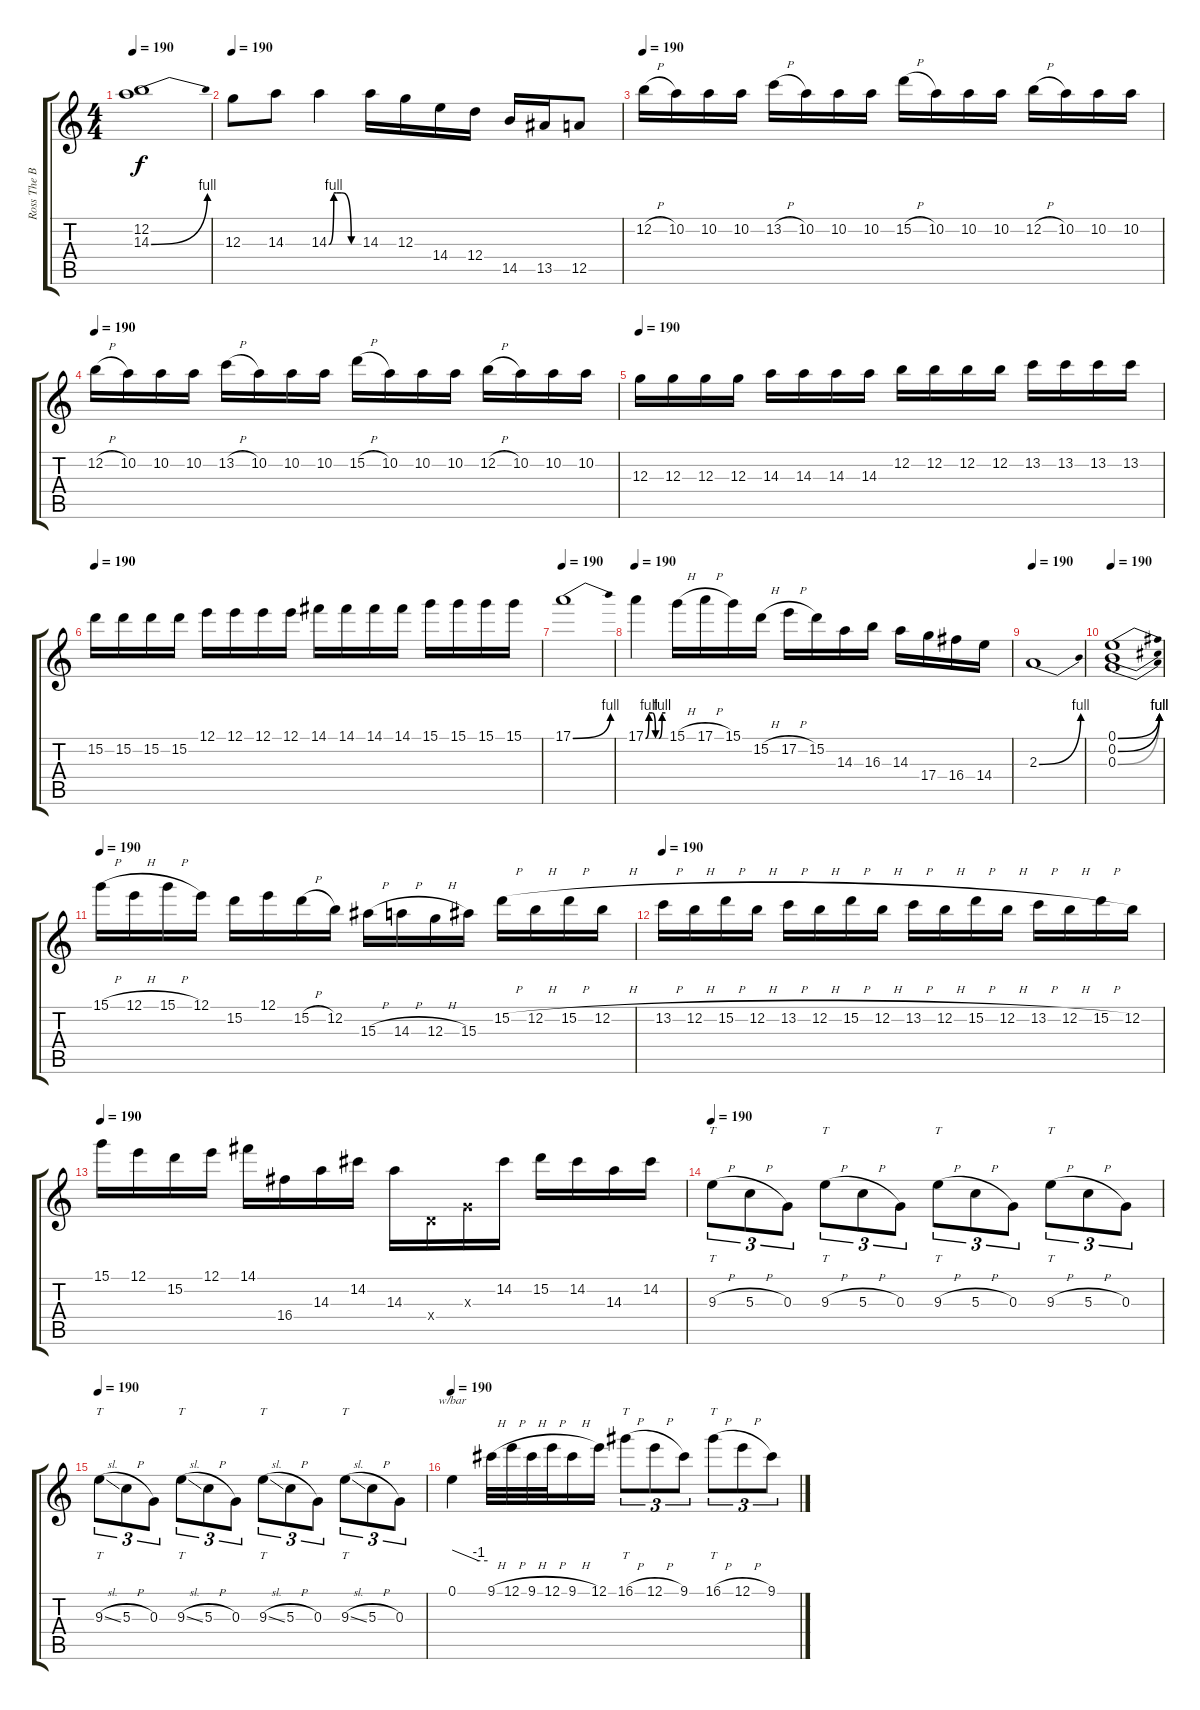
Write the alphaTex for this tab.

\track ("Ross The Boss Rhythm" "Ross The B") {instrument distortionguitar}
\staff {score tabs}
\tuning (E4 B3 G3 D3 A2 E2) {hide}
\ts (4 4)
\tempo 190
\clef g2
\ks c
(12.2 14.3{be (bend 0 0 60 4)}).1{dy f} |
\tempo 190
12.3.8 14.3.8 14.3{be (custom 0 0 10 4 15 4 26 4 45 0 60 0)}.4 14.3.16 12.3.16 14.4.16 12.4.16 14.5.16 13.5.16 12.5.8 |
\tempo 190
12.2{h}.16 10.2.16 10.2.16 10.2.16 13.2{h}.16 10.2.16 10.2.16 10.2.16 15.2{h}.16 10.2.16 10.2.16 10.2.16 12.2{h}.16 10.2.16 10.2.16 10.2.16 |
\tempo 190
12.2{h}.16 10.2.16 10.2.16 10.2.16 13.2{h}.16 10.2.16 10.2.16 10.2.16 15.2{h}.16 10.2.16 10.2.16 10.2.16 12.2{h}.16 10.2.16 10.2.16 10.2.16 |
\tempo 190
12.3.16 12.3.16 12.3.16 12.3.16 14.3.16 14.3.16 14.3.16 14.3.16 12.2.16 12.2.16 12.2.16 12.2.16 13.2.16 13.2.16 13.2.16 13.2.16 |
\tempo 190
15.2.16 15.2.16 15.2.16 15.2.16 12.1.16 12.1.16 12.1.16 12.1.16 14.1.16 14.1.16 14.1.16 14.1.16 15.1.16 15.1.16 15.1.16 15.1.16 |
\tempo 190
17.1{be (bend 0 0 60 4)}.1 |
\tempo 190
17.1{be (custom 0 0 10 4 20 4 30 0 40 0 50 4 60 4)}.4 15.1{h}.16 17.1{h}.16 15.1.16 15.2{h}.16 17.2{h}.16 15.2.16 14.3.16 16.3.16 14.3.16 17.4.16 16.4.16 14.4.16 |
\tempo 190
2.3{be (bend 0 0 60 4)}.1 |
\tempo 190
(0.1{be (bend 0 0 60 4)} 0.2{be (bend 0 0 60 4)} 0.3{be (bend 0 0 60 4)}).1 |
\tempo 190
15.1{h}.16 12.1{h}.16 15.1{h}.16 12.1.16 15.2.16 12.1.16 15.2{h}.16 12.2.16 15.3{h}.16 14.3{h}.16 12.3{h}.16 15.3.16 15.2{h}.16 12.2{h}.16 15.2{h}.16 12.2{h}.16 |
\tempo 190
13.2{h}.16 12.2{h}.16 15.2{h}.16 12.2{h}.16 13.2{h}.16 12.2{h}.16 15.2{h}.16 12.2{h}.16 13.2{h}.16 12.2{h}.16 15.2{h}.16 12.2{h}.16 13.2{h}.16 12.2{h}.16 15.2{h}.16 12.2.16 |
\tempo 190
15.1.16 12.1.16 15.2.16 12.1.16 14.1.16 16.4.16 14.3.16 14.2.16 14.3.16 0.4{x}.16 0.3{x}.16 14.2.16 15.2.16 14.2.16 14.3.16 14.2.16 |
\tempo 190
9.3{h}.8{tt tu (3 2)} 5.3{h}.8{tu (3 2)} 0.3.8{tu (3 2)} 9.3{h}.8{tt tu (3 2)} 5.3{h}.8{tu (3 2)} 0.3.8{tu (3 2)} 9.3{h}.8{tt tu (3 2)} 5.3{h}.8{tu (3 2)} 0.3.8{tu (3 2)} 9.3{h}.8{tt tu (3 2)} 5.3{h}.8{tu (3 2)} 0.3.8{tu (3 2)} |
\tempo 190
9.3{sl}.8{tt tu (3 2)} 5.3{h}.8{tu (3 2)} 0.3.8{tu (3 2)} 9.3{sl}.8{tt tu (3 2)} 5.3{h}.8{tu (3 2)} 0.3.8{tu (3 2)} 9.3{sl}.8{tt tu (3 2)} 5.3{h}.8{tu (3 2)} 0.3.8{tu (3 2)} 9.3{sl}.8{tt tu (3 2)} 5.3{h}.8{tu (3 2)} 0.3.8{tu (3 2)} |
\tempo 190
0.1.4{tbe (custom default 0 0 45 -4 60 -4)} 9.1{h}.32 12.1{h}.32 9.1{h}.32 12.1{h}.32 9.1{h}.16 12.1.16 16.1{h}.8{tt tu (3 2)} 12.1{h}.8{tu (3 2)} 9.1.8{tu (3 2)} 16.1{h}.8{tt tu (3 2)} 12.1{h}.8{tu (3 2)} 9.1.8{tu (3 2)}
